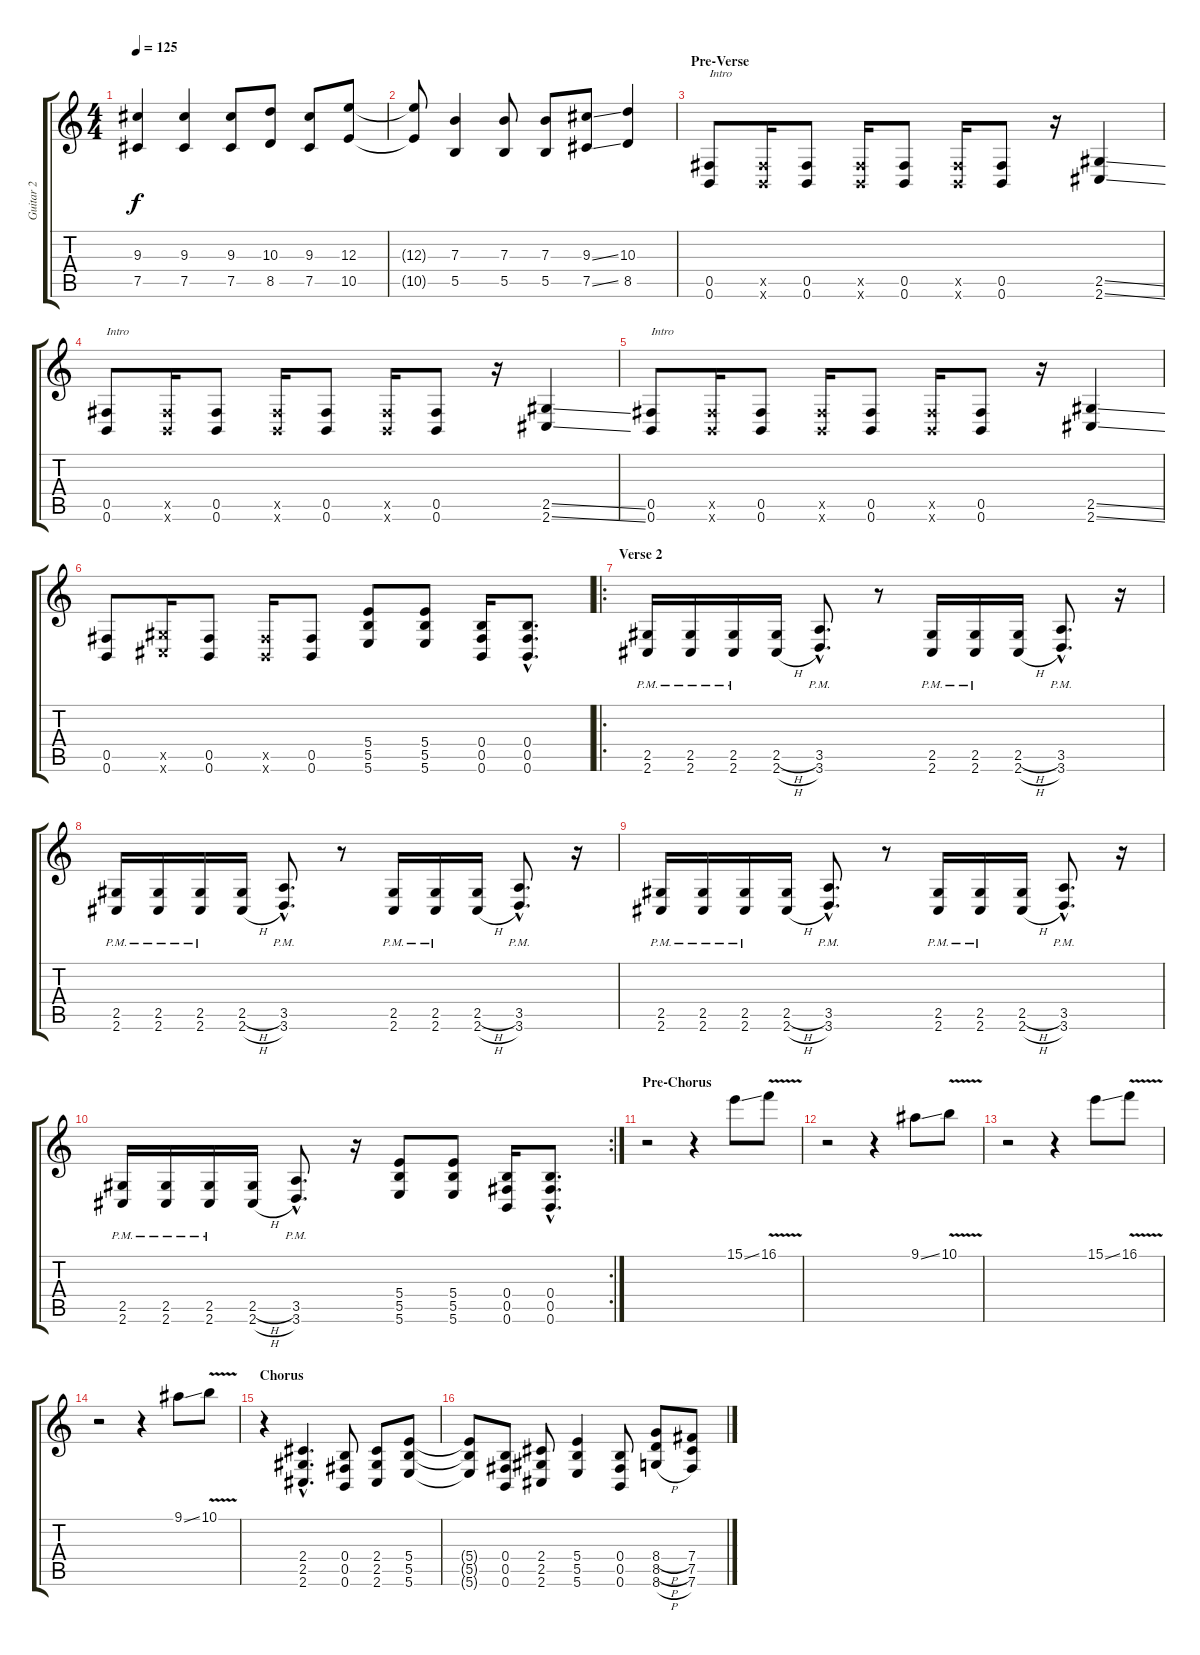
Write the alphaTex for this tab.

\track ("Guitar 2" "Guitar 2") {instrument distortionguitar}
\staff {score tabs}
\tuning (Db4 Ab3 E3 B2 Gb2 B1) {hide}
\ts (4 4)
\tempo 125
\clef g2
\ks c
(9.3 7.5).4{dy f} (9.3 7.5).4 (9.3 7.5).8 (10.3 8.5).8 (9.3 7.5).8 (12.3 10.5).8 |
(12.3{t} 10.5{t}).8 (7.3 5.5).4 (7.3 5.5).8 (7.3 5.5).8 (9.3{ss} 7.5{ss}).8 (10.3 8.5).4 |
\section ("" "Pre-Verse")
(0.5 0.6).8{txt "Intro"} (0.5{x} 0.6{x}).16 (0.5 0.6).8 (0.5{x} 0.6{x}).16 (0.5 0.6).8 (0.5{x} 0.6{x}).16 (0.5 0.6).8 r.16 (2.5{ss} 2.6{ss}).4 |
(0.5 0.6).8{txt "Intro"} (0.5{x} 0.6{x}).16 (0.5 0.6).8 (0.5{x} 0.6{x}).16 (0.5 0.6).8 (0.5{x} 0.6{x}).16 (0.5 0.6).8 r.16 (2.5{ss} 2.6{ss}).4 |
(0.5 0.6).8{txt "Intro"} (0.5{x} 0.6{x}).16 (0.5 0.6).8 (0.5{x} 0.6{x}).16 (0.5 0.6).8 (0.5{x} 0.6{x}).16 (0.5 0.6).8 r.16 (2.5{ss} 2.6{ss}).4 |
(0.5 0.6).8 (2.5{x} 2.6{x}).16 (0.5 0.6).8 (0.5{x} 0.6{x}).16 (0.5 0.6).8 (5.4 5.5 5.6).8 (5.4 5.5 5.6).8 (0.4 0.5 0.6).16 (0.4{hac} 0.5{hac} 0.6{hac}).8{d} |
\ro
\section ("" "Verse 2")
(2.5{pm} 2.6{pm}).16 (2.5{pm} 2.6{pm}).16 (2.5{pm} 2.6{pm}).16 (2.5{h} 2.6{h}).16 (3.5{hac pm} 3.6{hac pm}).8{d} r.8 (2.5{pm} 2.6{pm}).16 (2.5{pm} 2.6{pm}).16 (2.5{h} 2.6{h}).16 (3.5{hac pm} 3.6{hac pm}).8{d} r.16 |
(2.5{pm} 2.6{pm}).16 (2.5{pm} 2.6{pm}).16 (2.5{pm} 2.6{pm}).16 (2.5{h} 2.6{h}).16 (3.5{hac pm} 3.6{hac pm}).8{d} r.8 (2.5{pm} 2.6{pm}).16 (2.5{pm} 2.6{pm}).16 (2.5{h} 2.6{h}).16 (3.5{hac pm} 3.6{hac pm}).8{d} r.16 |
(2.5{pm} 2.6{pm}).16 (2.5{pm} 2.6{pm}).16 (2.5{pm} 2.6{pm}).16 (2.5{h} 2.6{h}).16 (3.5{hac pm} 3.6{hac pm}).8{d} r.8 (2.5{pm} 2.6{pm}).16 (2.5{pm} 2.6{pm}).16 (2.5{h} 2.6{h}).16 (3.5{hac pm} 3.6{hac pm}).8{d} r.16 |
\rc 2
(2.5{pm} 2.6{pm}).16 (2.5{pm} 2.6{pm}).16 (2.5{pm} 2.6{pm}).16 (2.5{h} 2.6{h}).16 (3.5{hac pm} 3.6{hac pm}).8{d} r.16 (5.4 5.5 5.6).8 (5.4 5.5 5.6).8 (0.4 0.5 0.6).16 (0.4{hac} 0.5{hac} 0.6{hac}).8{d} |
\section ("" "Pre-Chorus")
r.2 r.4 15.1{ss}.8 16.1{v}.8 |
r.2 r.4 9.1{ss}.8 10.1{v}.8 |
r.2 r.4 15.1{ss}.8 16.1{v}.8 |
r.2 r.4 9.1{ss}.8 10.1{v}.8 |
\section ("" "Chorus")
r.4 (2.4{hac} 2.5{hac} 2.6{hac}).4{d} (0.4 0.5 0.6).8 (2.4 2.5 2.6).8 (5.4 5.5 5.6).8 |
(5.4{t} 5.5{t} 5.6{t}).8 (0.4 0.5 0.6).8 (2.4 2.5 2.6).8 (5.4 5.5 5.6).4 (0.4 0.5 0.6).8 (8.4{h} 8.5{h} 8.6{h}).8 (7.4 7.5 7.6).8
